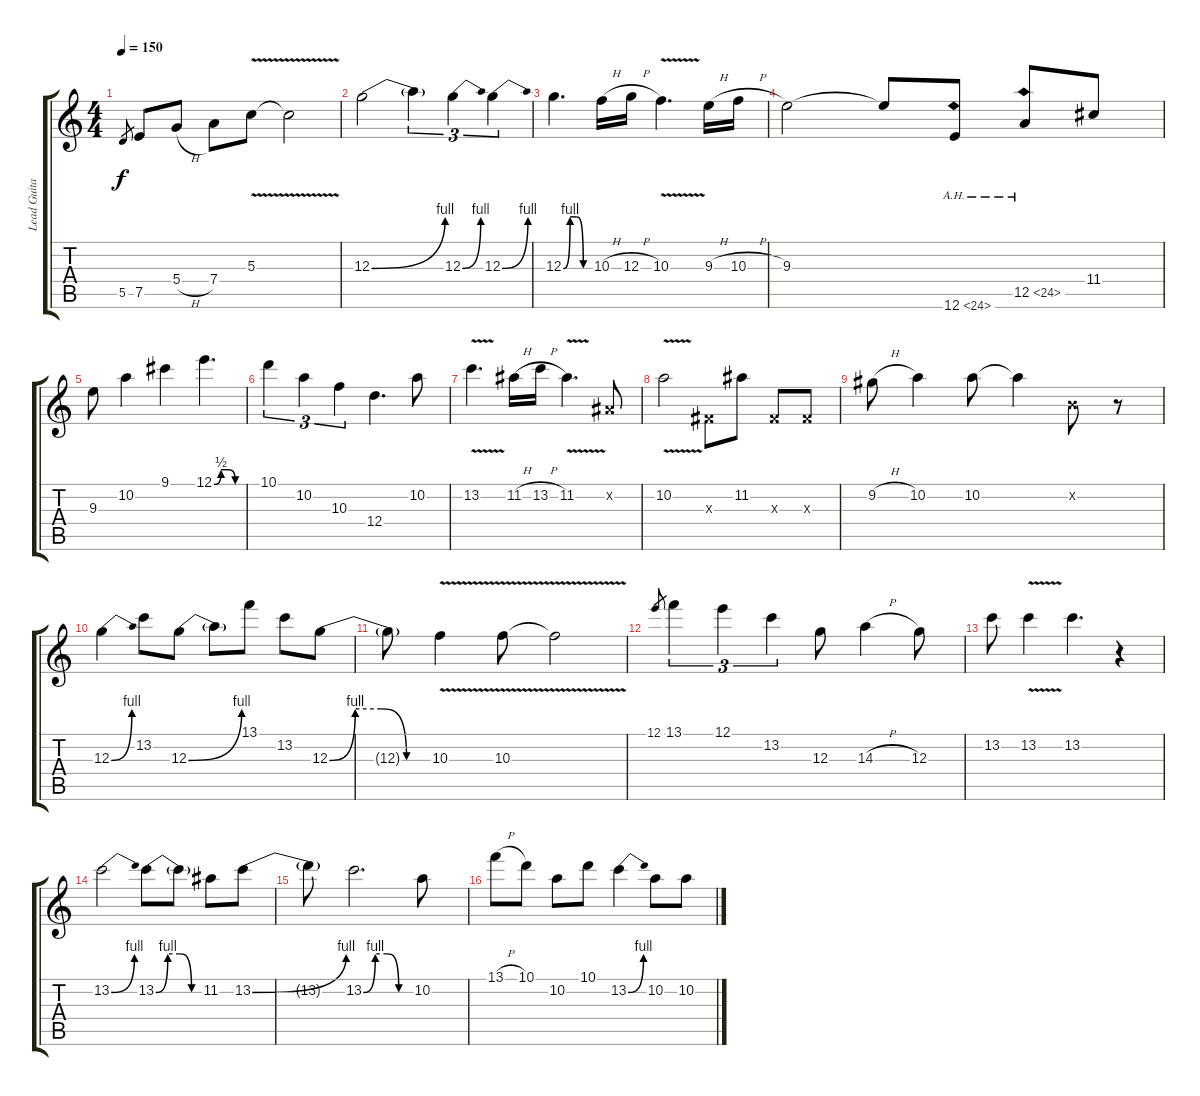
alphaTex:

\track ("Lead Guitar" "Lead Guita") {instrument electricguitarjazz}
\staff {score tabs}
\tuning (E4 B3 G3 D3 A2 E2) {hide}
\ts (4 4)
\tempo 150
\clef g2
\ks c
5.5.8{gr dy f} 7.5.8 5.4{h}.8 7.4.8 5.3{v}.8 5.3{t}.2 |
12.3{be (bend 0 0 60 4)}.2 12.3{t}.4{tu (3 2)} 12.3{be (bend 0 0 60 4)}.4{tu (3 2)} 12.3{be (bend 0 0 60 4)}.4{tu (3 2)} |
12.3{be (custom 0 0 15 4 30 4 45 0 60 0)}.4{d} 10.3{h}.16 12.3{h}.16 10.3{v}.4{d} 9.3{h}.16 10.3{h}.16 |
9.3.2 9.3{t}.8 12.6{ah 12}.8 12.5{ah 12}.8 11.4.8 |
9.3.8 10.2.4 9.1.4 12.1{be (custom 0 0 15 2 30 2 45 0 60 0)}.4{d} |
10.1.4{tu (3 2)} 10.2.4{tu (3 2)} 10.3.4{tu (3 2)} 12.4.4{d} 10.2.8 |
13.2{v}.4{d} 11.2{h}.16 13.2{h}.16 11.2{v}.4{d} -1.2{x}.8 |
10.2{v}.2 -1.3{x}.8 11.2.8 -1.3{x}.8 -1.3{x}.8 |
9.2{h}.8 10.2.4 10.2.8 10.2{t}.4 0.2{x}.8 r.8 |
12.3{be (bend 0 0 60 4)}.4 13.2.8 12.3{be (bend 0 0 60 4)}.8 12.3{t}.8 13.1.8 13.2.8 12.3{be (custom 0 0 15 4 30 4 45 0 60 0)}.8 |
12.3{t}.8 10.3{v}.4 10.3{v}.8 10.3{t}.2 |
12.1.8{gr} 13.1.4{tu (3 2)} 12.1.4{tu (3 2)} 13.2.4{tu (3 2)} 12.3.8 14.3{h}.4 12.3.8 |
13.2.8 13.2{v}.4 13.2.4{d} r.4 |
13.2{be (bend 0 0 60 4)}.2 13.2{be (custom 0 0 15 4 30 4 45 0 60 0)}.8 13.2{t}.8 11.2.8 13.2{be (bend 0 0 60 4)}.8 |
13.2{t}.8 13.2{be (custom 0 0 15 4 30 4 45 0 60 0)}.2{d} 10.2.8 |
13.1{h}.8 10.1.8 10.2.8 10.1.8 13.2{be (bend 0 0 60 4)}.4 10.2.8 10.2.8
